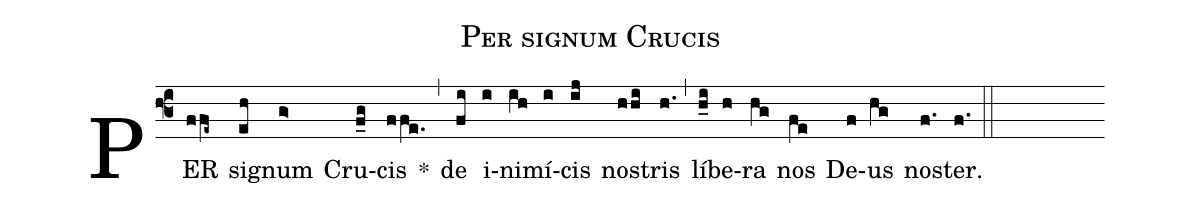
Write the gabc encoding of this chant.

name: Per signum Crucis;
%%
(f3) PER(ffe~) si(eh)gnum(g>) Cru(f_g)cis(ffe.) *(,) de(fi) i(i)ni(ih)mí(i)cis(ij) nos(hhi)tris(h.) (,) lí(h_i)be(h)ra(hg) nos(fe) De(f)us(hg) nos(f.)ter.(f.) (::Z)
